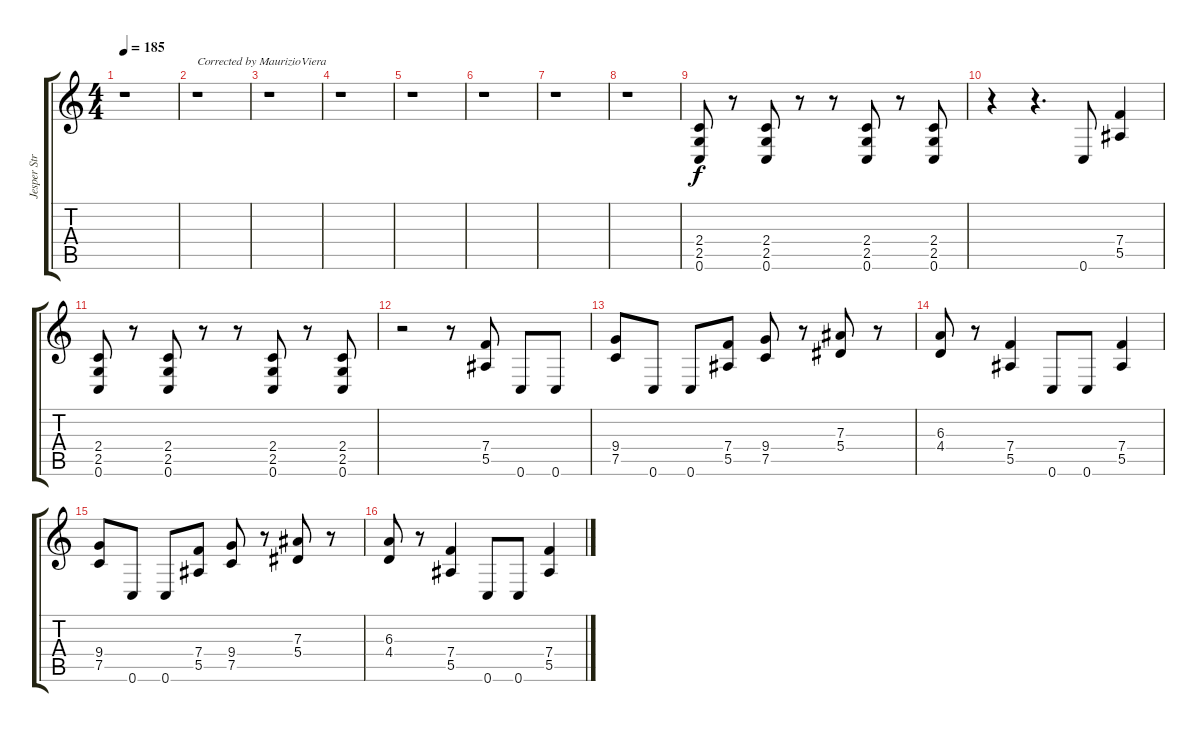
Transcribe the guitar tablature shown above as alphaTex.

\track ("Jesper Strömblad" "Jesper Str") {instrument distortionguitar}
\staff {score tabs}
\tuning (C4 G3 Eb3 Bb2 F2 C2) {hide}
\ts (4 4)
\tempo 185
\clef g2
\ks c
r.1{dy f instrument distortionguitar} |
r.1{txt "Corrected by MaurizioViera"} |
r.1 |
r.1 |
r.1 |
r.1 |
r.1 |
r.1 |
(2.4 2.5 0.6).8 r.8 (2.4 2.5 0.6).8 r.8 r.8 (2.4 2.5 0.6).8 r.8 (2.4 2.5 0.6).8 |
r.4 r.4{d} 0.6.8 (7.4 5.5).4 |
(2.4 2.5 0.6).8 r.8 (2.4 2.5 0.6).8 r.8 r.8 (2.4 2.5 0.6).8 r.8 (2.4 2.5 0.6).8 |
r.2 r.8 (7.4 5.5).8 0.6.8 0.6.8 |
(9.4 7.5).8 0.6.8 0.6.8 (7.4 5.5).8 (9.4 7.5).8 r.8 (7.3 5.4).8 r.8 |
(6.3 4.4).8 r.8 (7.4 5.5).4 0.6.8 0.6.8 (7.4 5.5).4 |
(9.4 7.5).8 0.6.8 0.6.8 (7.4 5.5).8 (9.4 7.5).8 r.8 (7.3 5.4).8 r.8 |
(6.3 4.4).8 r.8 (7.4 5.5).4 0.6.8 0.6.8 (7.4 5.5).4
